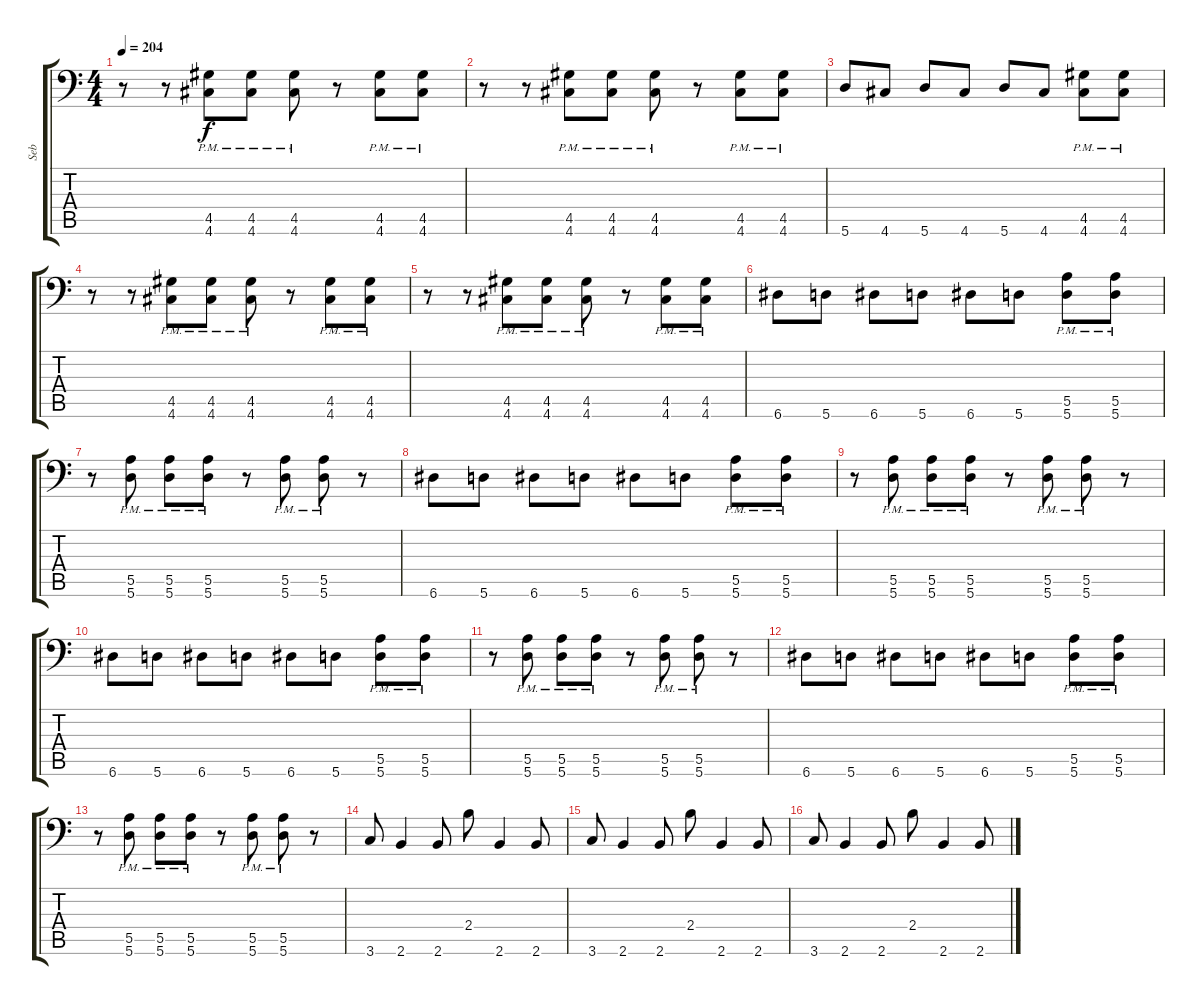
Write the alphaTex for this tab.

\track ("Seb" "Seb") {instrument distortionguitar}
\staff {score tabs}
\tuning (B3 Gb3 D3 A2 E2 A1) {hide}
\ts (4 4)
\tempo 204
\clef f4
\ks c
r.8{dy f} r.8 (4.5{pm} 4.6{pm}).8 (4.5{pm} 4.6{pm}).8 (4.5{pm} 4.6{pm}).8 r.8 (4.5{pm} 4.6{pm}).8 (4.5{pm} 4.6{pm}).8 |
r.8 r.8 (4.5{pm} 4.6{pm}).8 (4.5{pm} 4.6{pm}).8 (4.5{pm} 4.6{pm}).8 r.8 (4.5{pm} 4.6{pm}).8 (4.5{pm} 4.6{pm}).8 |
5.6.8 4.6.8 5.6.8 4.6.8 5.6.8 4.6.8 (4.5{pm} 4.6{pm}).8 (4.5{pm} 4.6{pm}).8 |
r.8 r.8 (4.5{pm} 4.6{pm}).8 (4.5{pm} 4.6{pm}).8 (4.5{pm} 4.6{pm}).8 r.8 (4.5{pm} 4.6{pm}).8 (4.5{pm} 4.6{pm}).8 |
r.8 r.8 (4.5{pm} 4.6{pm}).8 (4.5{pm} 4.6{pm}).8 (4.5{pm} 4.6{pm}).8 r.8 (4.5{pm} 4.6{pm}).8 (4.5{pm} 4.6{pm}).8 |
6.6.8 5.6.8 6.6.8 5.6.8 6.6.8 5.6.8 (5.5{pm} 5.6{pm}).8 (5.5{pm} 5.6{pm}).8 |
r.8 (5.5{pm} 5.6{pm}).8 (5.5{pm} 5.6{pm}).8 (5.5{pm} 5.6{pm}).8 r.8 (5.5{pm} 5.6{pm}).8 (5.5{pm} 5.6{pm}).8 r.8 |
6.6.8 5.6.8 6.6.8 5.6.8 6.6.8 5.6.8 (5.5{pm} 5.6{pm}).8 (5.5{pm} 5.6{pm}).8 |
r.8 (5.5{pm} 5.6{pm}).8 (5.5{pm} 5.6{pm}).8 (5.5{pm} 5.6{pm}).8 r.8 (5.5{pm} 5.6{pm}).8 (5.5{pm} 5.6{pm}).8 r.8 |
6.6.8 5.6.8 6.6.8 5.6.8 6.6.8 5.6.8 (5.5{pm} 5.6{pm}).8 (5.5{pm} 5.6{pm}).8 |
r.8 (5.5{pm} 5.6{pm}).8 (5.5{pm} 5.6{pm}).8 (5.5{pm} 5.6{pm}).8 r.8 (5.5{pm} 5.6{pm}).8 (5.5{pm} 5.6{pm}).8 r.8 |
6.6.8 5.6.8 6.6.8 5.6.8 6.6.8 5.6.8 (5.5{pm} 5.6{pm}).8 (5.5{pm} 5.6{pm}).8 |
r.8 (5.5{pm} 5.6{pm}).8 (5.5{pm} 5.6{pm}).8 (5.5{pm} 5.6{pm}).8 r.8 (5.5{pm} 5.6{pm}).8 (5.5{pm} 5.6{pm}).8 r.8 |
3.6.8 2.6.4 2.6.8 2.4.8 2.6.4 2.6.8 |
3.6.8 2.6.4 2.6.8 2.4.8 2.6.4 2.6.8 |
3.6.8 2.6.4 2.6.8 2.4.8 2.6.4 2.6.8
